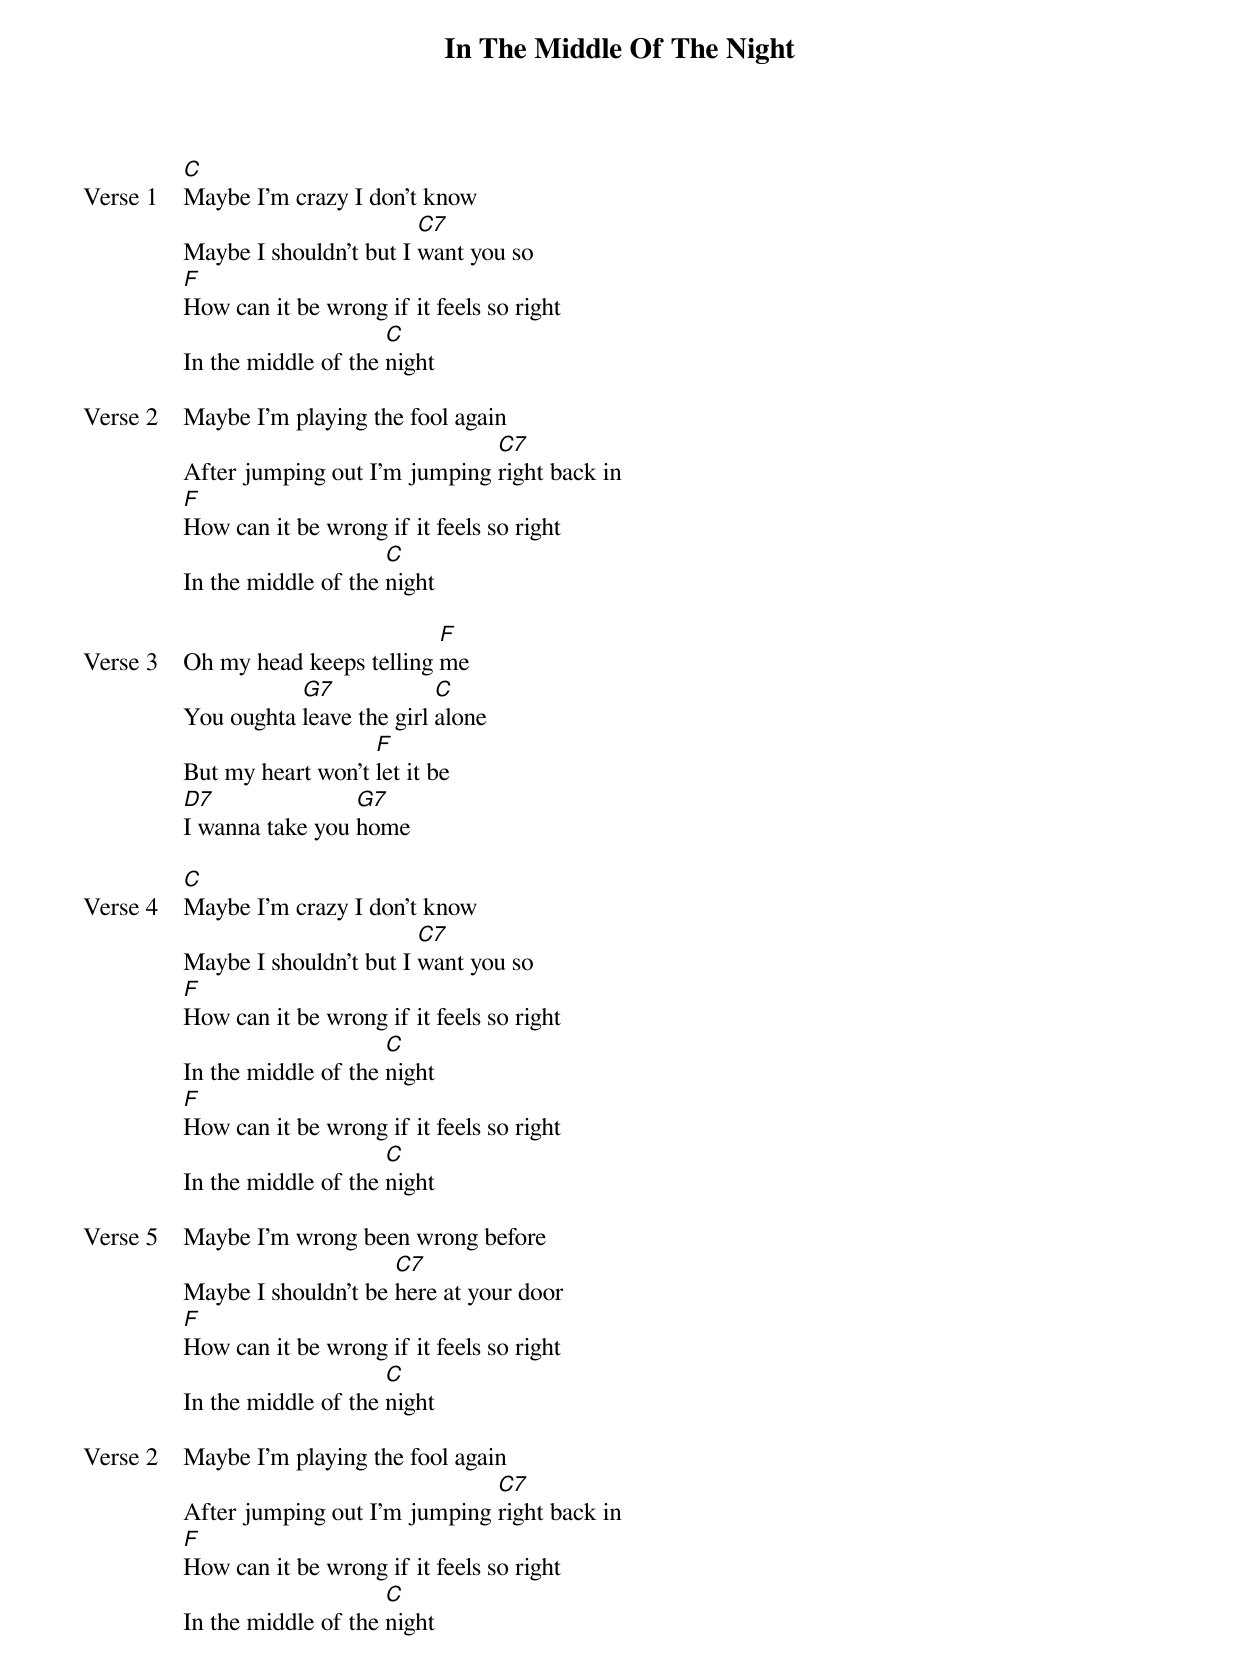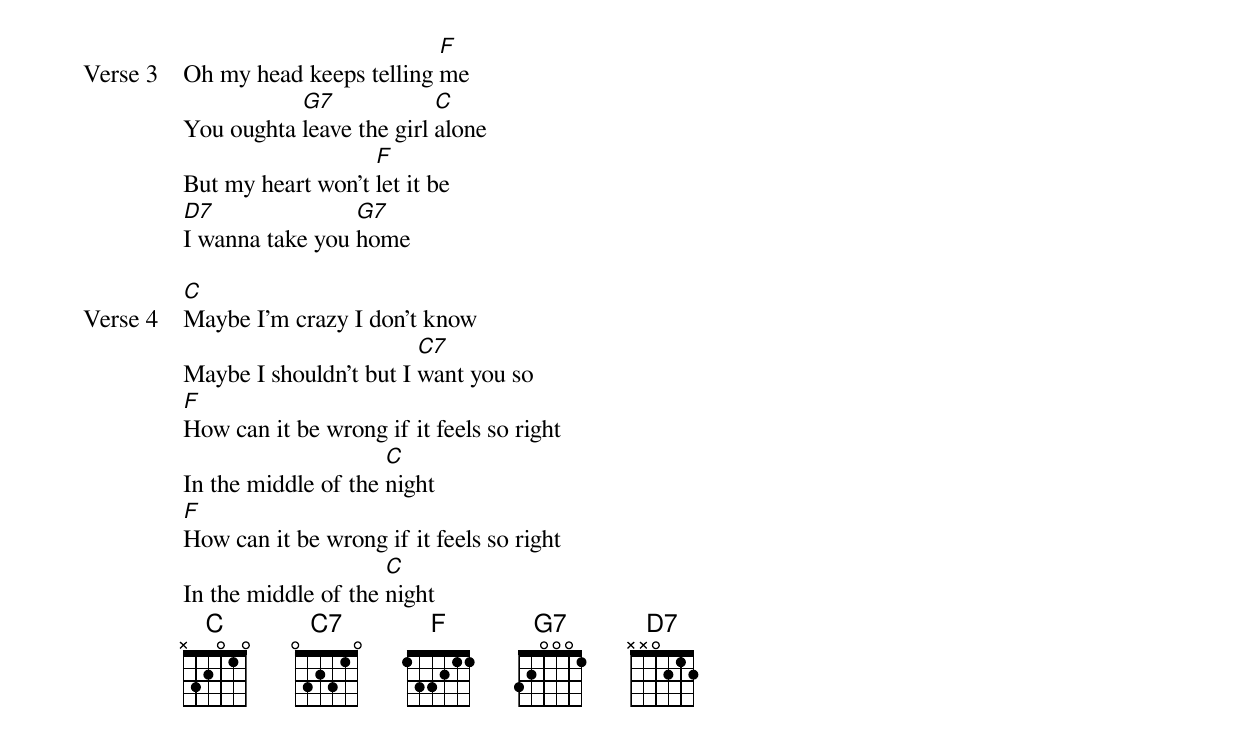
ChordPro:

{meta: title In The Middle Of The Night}
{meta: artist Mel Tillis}
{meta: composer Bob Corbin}

{start_of_verse: Verse 1}
[C]Maybe I’m crazy I don’t know
Maybe I shouldn’t but I [C7]want you so
[F]How can it be wrong if it feels so right
In the middle of the [C]night
{end_of_verse}

{start_of_verse: Verse 2}
Maybe I’m playing the fool again
After jumping out I’m jumping [C7]right back in
[F]How can it be wrong if it feels so right
In the middle of the [C]night
{end_of_verse}

{start_of_verse: Verse 3}
Oh my head keeps telling [F]me
You oughta [G7]leave the girl [C]alone
But my heart won’t [F]let it be
[D7]I wanna take you [G7]home
{end_of_verse}

{start_of_verse: Verse 4}
[C]Maybe I’m crazy I don’t know
Maybe I shouldn’t but I [C7]want you so
[F]How can it be wrong if it feels so right
In the middle of the [C]night
[F]How can it be wrong if it feels so right
In the middle of the [C]night
{end_of_verse}

{start_of_verse: Verse 5}
Maybe I’m wrong been wrong before
Maybe I shouldn’t be [C7]here at your door
[F]How can it be wrong if it feels so right
In the middle of the [C]night
{end_of_verse}

{start_of_verse: Verse 2}
Maybe I’m playing the fool again
After jumping out I’m jumping [C7]right back in
[F]How can it be wrong if it feels so right
In the middle of the [C]night
{end_of_verse}

{start_of_verse: Verse 3}
Oh my head keeps telling [F]me
You oughta [G7]leave the girl [C]alone
But my heart won’t [F]let it be
[D7]I wanna take you [G7]home
{end_of_verse}

{start_of_verse: Verse 4}
[C]Maybe I’m crazy I don’t know
Maybe I shouldn’t but I [C7]want you so
[F]How can it be wrong if it feels so right
In the middle of the [C]night
[F]How can it be wrong if it feels so right
In the middle of the [C]night
{end_of_verse}
